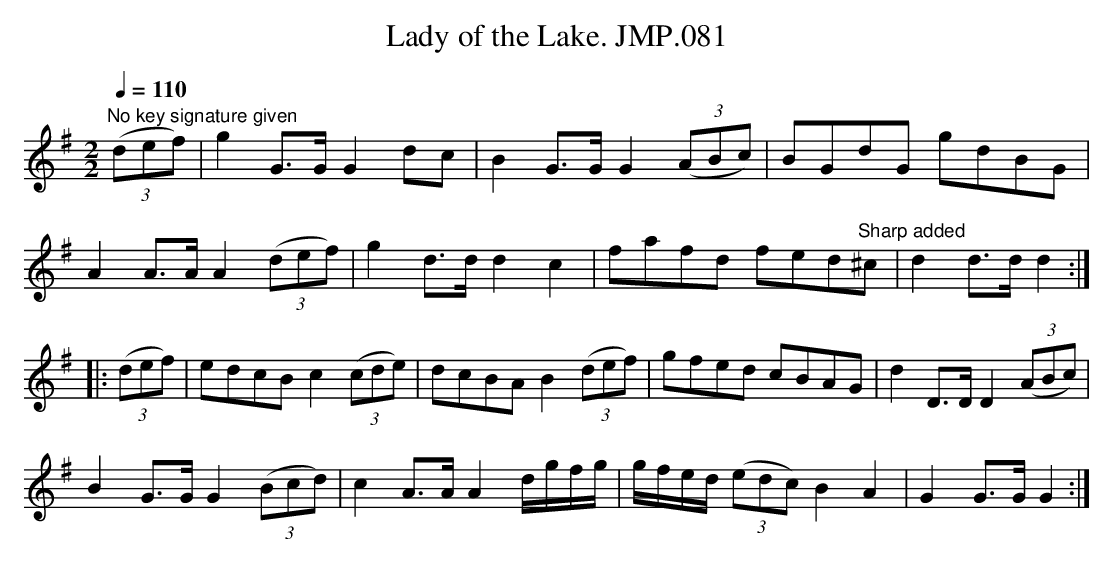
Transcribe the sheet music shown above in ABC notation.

X:1
T:Lady of the Lake. JMP.081
M:2/2
L:1/8
Q:1/4=110
K:G major
"No key signature given"((3def) | g2 G>G G2 dc |\
B2 G>G G2 ((3ABc) | BGdG gdBG |
A2 A>A A2 ((3def) | g2 d>d d2 c2 |\
fafd fed"Sharp added"^c | d2 d>d d2 :|
|: ((3def) |edcB c2 ((3cde) |dcBA B2 ((3def) |\
gfed cBAG |d2 D>D D2 ((3ABc) |
B2 G>G G2 (3(Bcd) | c2 A>A A2 d/g/f/g/ |\
g/f/e/d/ ((3edc) B2 A2 | G2 G>G G2 :|
